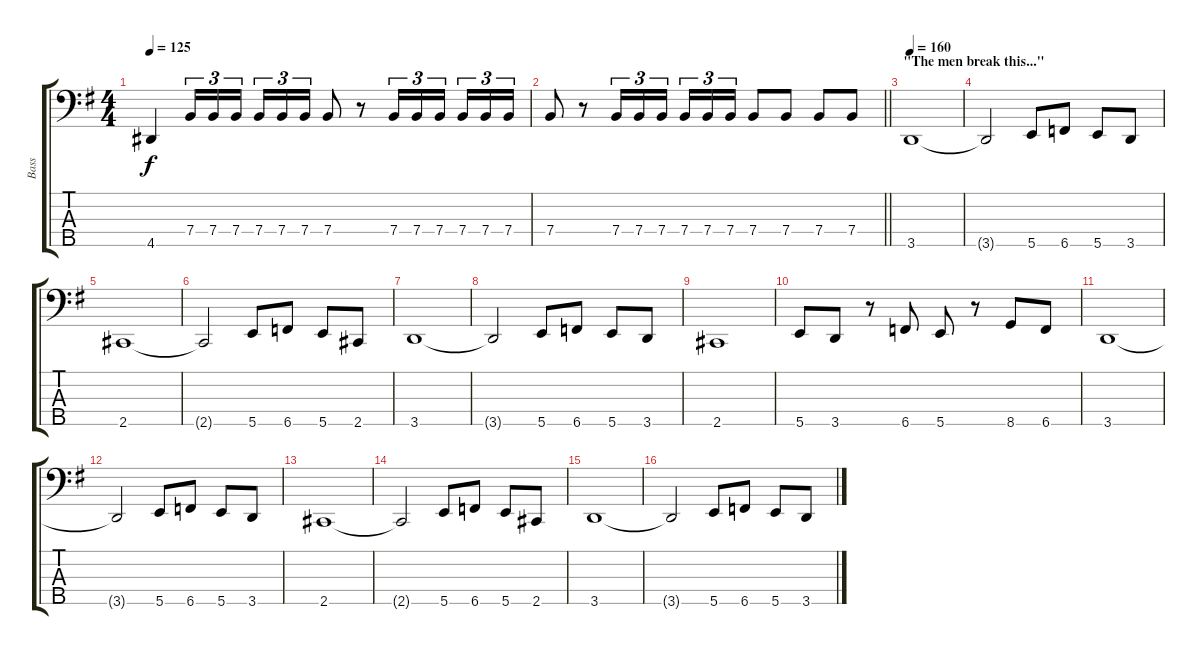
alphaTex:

\track ("Bass" "Bass") {instrument electricbassfinger}
\staff {score tabs}
\tuning (G2 D2 A1 E1 B0) {hide}
\ts (4 4)
\tempo 125
\clef f4
\ks g
4.5.4{dy f} 7.4.16{tu (3 2)} 7.4.16{tu (3 2)} 7.4.16{tu (3 2) beam splitsecondary} 7.4.16{tu (3 2)} 7.4.16{tu (3 2)} 7.4.16{tu (3 2)} 7.4.8 r.8 7.4.16{tu (3 2)} 7.4.16{tu (3 2)} 7.4.16{tu (3 2) beam splitsecondary} 7.4.16{tu (3 2)} 7.4.16{tu (3 2)} 7.4.16{tu (3 2)} |
\barLineRight lightlight
7.4.8 r.8 7.4.16{tu (3 2)} 7.4.16{tu (3 2)} 7.4.16{tu (3 2) beam splitsecondary} 7.4.16{tu (3 2)} 7.4.16{tu (3 2)} 7.4.16{tu (3 2)} 7.4.8 7.4.8 7.4.8 7.4.8 |
\section ("" "\"The men break this...\"")
\tempo 160
3.5.1 |
3.5{t}.2 5.5.8 6.5.8 5.5.8 3.5.8 |
2.5.1 |
2.5{t}.2 5.5.8 6.5.8 5.5.8 2.5.8 |
3.5.1 |
3.5{t}.2 5.5.8 6.5.8 5.5.8 3.5.8 |
2.5.1 |
5.5.8 3.5.8 r.8 6.5.8 5.5.8 r.8 8.5.8 6.5.8 |
3.5.1 |
3.5{t}.2 5.5.8 6.5.8 5.5.8 3.5.8 |
2.5.1 |
2.5{t}.2 5.5.8 6.5.8 5.5.8 2.5.8 |
3.5.1 |
3.5{t}.2 5.5.8 6.5.8 5.5.8 3.5.8
